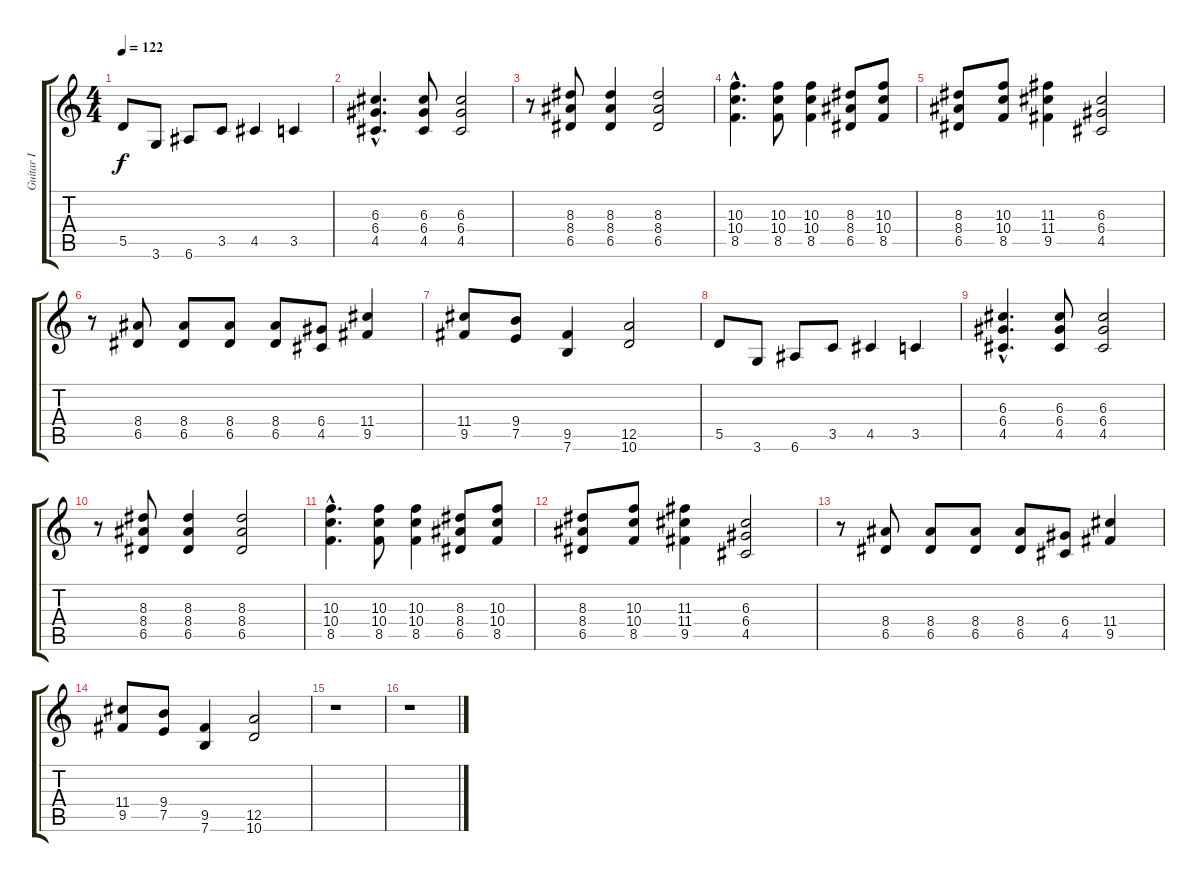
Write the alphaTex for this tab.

\track ("Guitar I" "Guitar I") {instrument overdrivenguitar}
\staff {score tabs}
\tuning (E4 B3 G3 D3 A2 E2) {hide}
\ts (4 4)
\tempo 122
\clef g2
\ks c
5.5.8{dy f} 3.6.8 6.6.8 3.5.8 4.5.4 3.5.4 |
(6.3{hac} 6.4{hac} 4.5{hac}).4{d} (6.3 6.4 4.5).8 (6.3 6.4 4.5).2 |
r.8 (8.3 8.4 6.5).8 (8.3 8.4 6.5).4 (8.3 8.4 6.5).2 |
(10.3{hac} 10.4{hac} 8.5{hac}).4{d} (10.3 10.4 8.5).8 (10.3 10.4 8.5).4 (8.3 8.4 6.5).8 (10.3 10.4 8.5).8 |
(8.3 8.4 6.5).8 (10.3 10.4 8.5).8 (11.3 11.4 9.5).4 (6.3 6.4 4.5).2 |
r.8 (8.4 6.5).8 (8.4 6.5).8 (8.4 6.5).8 (8.4 6.5).8 (6.4 4.5).8 (11.4 9.5).4 |
(11.4 9.5).8 (9.4 7.5).8 (9.5 7.6).4 (12.5 10.6).2 |
5.5.8 3.6.8 6.6.8 3.5.8 4.5.4 3.5.4 |
(6.3{hac} 6.4{hac} 4.5{hac}).4{d} (6.3 6.4 4.5).8 (6.3 6.4 4.5).2 |
r.8 (8.3 8.4 6.5).8 (8.3 8.4 6.5).4 (8.3 8.4 6.5).2 |
(10.3{hac} 10.4{hac} 8.5{hac}).4{d} (10.3 10.4 8.5).8 (10.3 10.4 8.5).4 (8.3 8.4 6.5).8 (10.3 10.4 8.5).8 |
(8.3 8.4 6.5).8 (10.3 10.4 8.5).8 (11.3 11.4 9.5).4 (6.3 6.4 4.5).2 |
r.8 (8.4 6.5).8 (8.4 6.5).8 (8.4 6.5).8 (8.4 6.5).8 (6.4 4.5).8 (11.4 9.5).4 |
(11.4 9.5).8 (9.4 7.5).8 (9.5 7.6).4 (12.5 10.6).2 |
r.1 |
r.1
